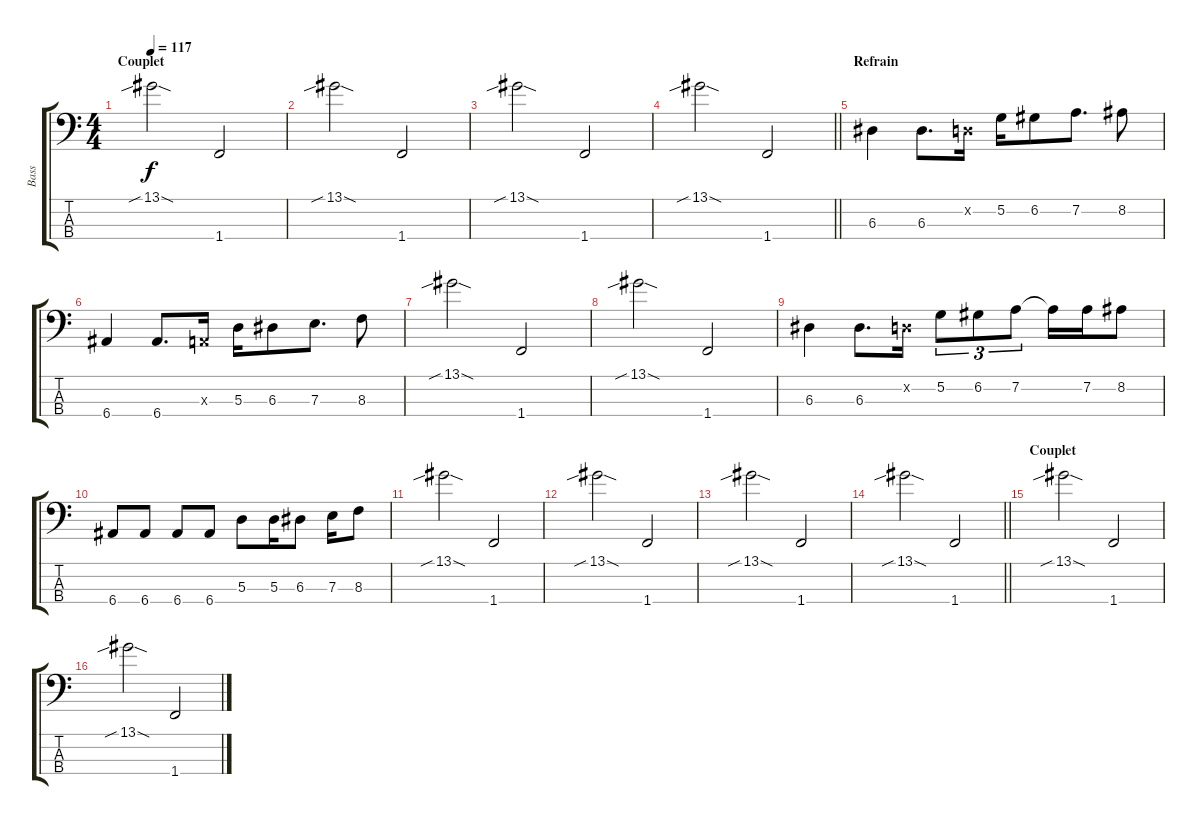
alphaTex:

\track ("Bass" "Bass") {instrument electricbassfinger}
\staff {score tabs}
\tuning (G2 D2 A1 E1) {hide}
\ts (4 4)
\section ("" "Couplet")
\tempo 117
\clef f4
\ks c
13.1{sib sod}.2{dy f} 1.4.2 |
13.1{sib sod}.2 1.4.2 |
13.1{sib sod}.2 1.4.2 |
\barLineRight lightlight
13.1{sib sod}.2 1.4.2 |
\section ("" "Refrain")
6.3.4 6.3.8{d} 0.2{x}.16 5.2.16 6.2.8 7.2.8{d} 8.2.8 |
6.4.4 6.4.8{d} 0.3{x}.16 5.3.16 6.3.8 7.3.8{d} 8.3.8 |
13.1{sib sod}.2 1.4.2 |
13.1{sib sod}.2 1.4.2 |
6.3.4 6.3.8{d} 0.2{x}.16 5.2.8{tu (3 2)} 6.2.8{tu (3 2)} 7.2.8{tu (3 2)} 7.2{t}.16 7.2.16 8.2.8 |
6.4.8 6.4.8 6.4.8 6.4.8 5.3.8 5.3.16 6.3.8 7.3.16 8.3.8 |
13.1{sib sod}.2 1.4.2 |
13.1{sib sod}.2 1.4.2 |
13.1{sib sod}.2 1.4.2 |
\barLineRight lightlight
13.1{sib sod}.2 1.4.2 |
\section ("" "Couplet")
13.1{sib sod}.2 1.4.2 |
13.1{sib sod}.2 1.4.2
